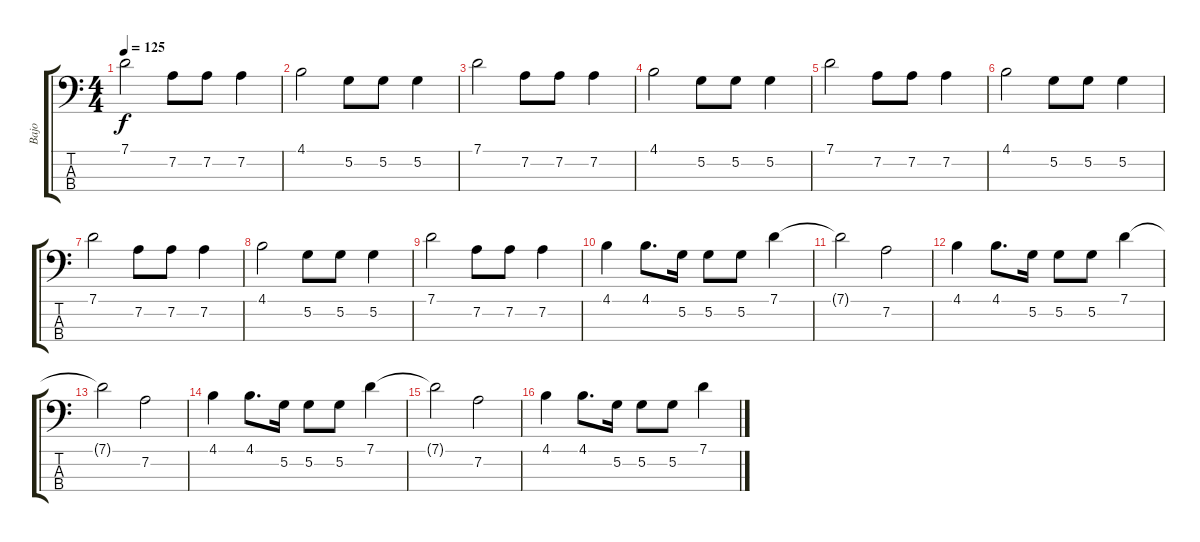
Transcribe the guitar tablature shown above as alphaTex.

\track ("Bajo" "Bajo") {instrument electricbassfinger}
\staff {score tabs}
\tuning (G2 D2 A1 E1) {hide}
\ts (4 4)
\tempo 125
\clef f4
\ks c
7.1.2{dy f} 7.2.8 7.2.8 7.2.4 |
4.1.2 5.2.8 5.2.8 5.2.4 |
7.1.2 7.2.8 7.2.8 7.2.4 |
4.1.2 5.2.8 5.2.8 5.2.4 |
7.1.2 7.2.8 7.2.8 7.2.4 |
4.1.2 5.2.8 5.2.8 5.2.4 |
7.1.2 7.2.8 7.2.8 7.2.4 |
4.1.2 5.2.8 5.2.8 5.2.4 |
7.1.2 7.2.8 7.2.8 7.2.4 |
4.1.4 4.1.8{d} 5.2.16 5.2.8 5.2.8 7.1.4 |
7.1{t}.2 7.2.2 |
4.1.4 4.1.8{d} 5.2.16 5.2.8 5.2.8 7.1.4 |
7.1{t}.2 7.2.2 |
4.1.4 4.1.8{d} 5.2.16 5.2.8 5.2.8 7.1.4 |
7.1{t}.2 7.2.2 |
4.1.4 4.1.8{d} 5.2.16 5.2.8 5.2.8 7.1.4
